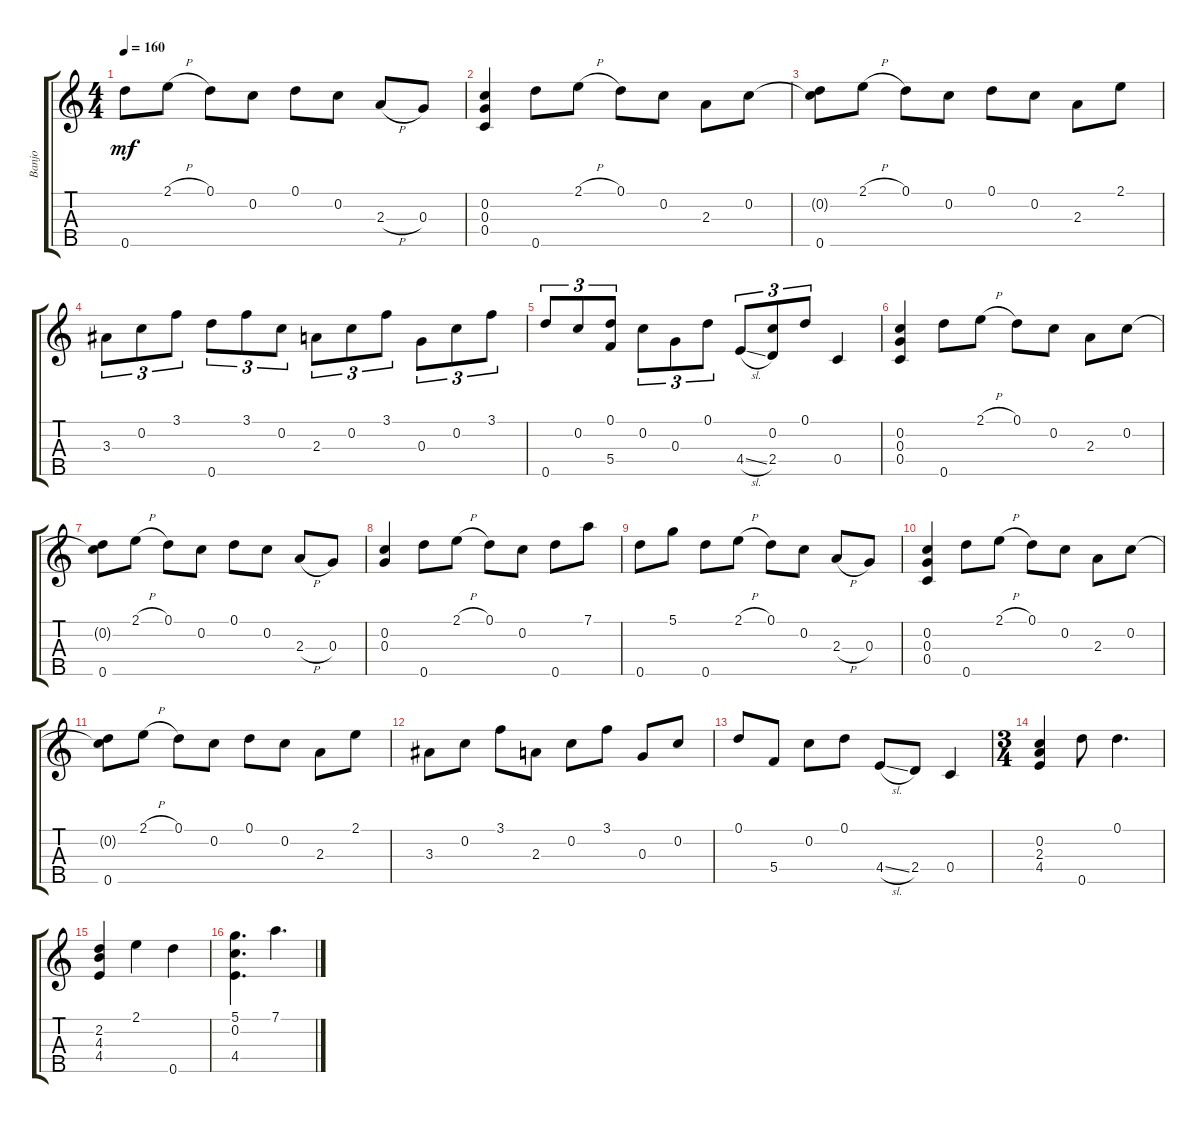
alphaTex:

\track ("Banjo" "Banjo") {instrument banjo}
\staff {score tabs}
\tuning (D4 C4 G3 C3 D4) {hide}
\displaytranspose 12
\ts (4 4)
\tempo 160
\clef g2
\ks c
0.5.8{dy mf} 2.1{h}.8 0.1.8 0.2.8 0.1.8 0.2.8 2.3{h}.8 0.3.8 |
(0.2 0.3 0.4).4 0.5.8 2.1{h}.8 0.1.8 0.2.8 2.3.8 0.2.8 |
(0.2{t} 0.5).8 2.1{h}.8 0.1.8 0.2.8 0.1.8 0.2.8 2.3.8 2.1.8 |
3.3.8{tu (3 2)} 0.2.8{tu (3 2)} 3.1.8{tu (3 2)} 0.5.8{tu (3 2)} 3.1.8{tu (3 2)} 0.2.8{tu (3 2)} 2.3.8{tu (3 2)} 0.2.8{tu (3 2)} 3.1.8{tu (3 2)} 0.3.8{tu (3 2)} 0.2.8{tu (3 2)} 3.1.8{tu (3 2)} |
0.5.8{tu (3 2)} 0.2.8{tu (3 2)} (0.1 5.4).8{tu (3 2)} 0.2.8{tu (3 2)} 0.3.8{tu (3 2)} 0.1.8{tu (3 2)} 4.4{sl}.8{tu (3 2)} (0.2 2.4).8{tu (3 2)} 0.1.8{tu (3 2)} 0.4.4 |
(0.2 0.3 0.4).4 0.5.8 2.1{h}.8 0.1.8 0.2.8 2.3.8 0.2.8 |
(0.2{t} 0.5).8 2.1{h}.8 0.1.8 0.2.8 0.1.8 0.2.8 2.3{h}.8 0.3.8 |
(0.2 0.3).4 0.5.8 2.1{h}.8 0.1.8 0.2.8 0.5.8 7.1.8 |
0.5.8 5.1.8 0.5.8 2.1{h}.8 0.1.8 0.2.8 2.3{h}.8 0.3.8 |
(0.2 0.3 0.4).4 0.5.8 2.1{h}.8 0.1.8 0.2.8 2.3.8 0.2.8 |
(0.2{t} 0.5).8 2.1{h}.8 0.1.8 0.2.8 0.1.8 0.2.8 2.3.8 2.1.8 |
3.3.8 0.2.8 3.1.8 2.3.8 0.2.8 3.1.8 0.3.8 0.2.8 |
0.1.8 5.4.8 0.2.8 0.1.8 4.4{sl}.8 2.4.8 0.4.4 |
\ts (3 4)
(0.2 2.3 4.4).4 0.5.8 0.1.4{d} |
(2.2 4.3 4.4).4 2.1.4 0.5.4 |
(5.1 0.2 4.4).4{d} 7.1.4{d}
